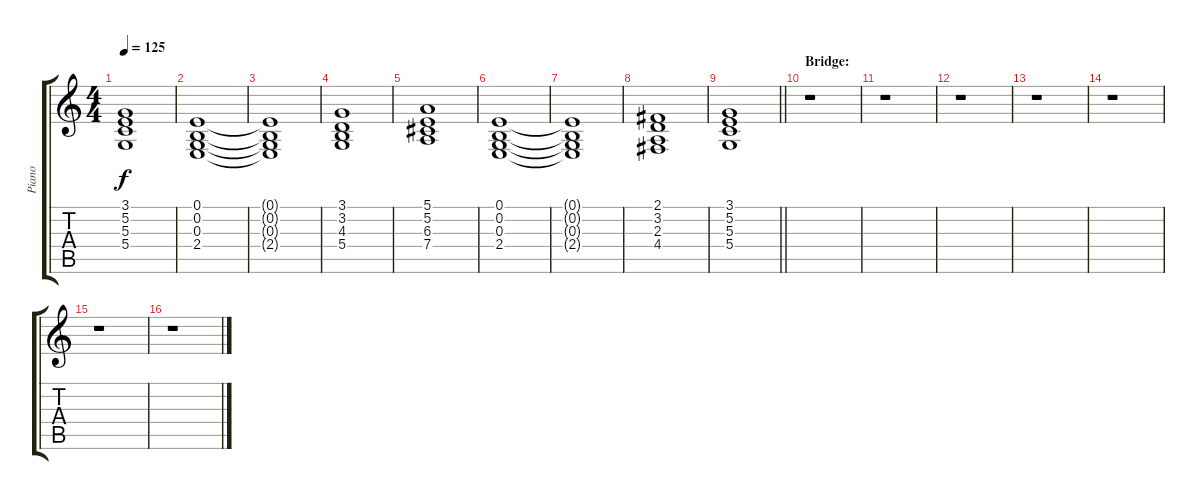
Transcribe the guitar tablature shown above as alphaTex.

\track ("Piano" "Piano") {instrument stringensemble1}
\staff {score tabs}
\tuning (E4 B3 G3 D3 A2 E2) {hide}
\ts (4 4)
\tempo 125
\clef g2
\ks c
(3.1 5.2 5.3 5.4).1{dy f} |
(0.1 0.2 0.3 2.4).1 |
(0.1{t} 0.2{t} 0.3{t} 2.4{t}).1 |
(3.1 3.2 4.3 5.4).1 |
(5.1 5.2 6.3 7.4).1 |
(0.1 0.2 0.3 2.4).1 |
(0.1{t} 0.2{t} 0.3{t} 2.4{t}).1 |
(2.1 3.2 2.3 4.4).1 |
\barLineRight lightlight
(3.1 5.2 5.3 5.4).1 |
\section ("" "Bridge:")
r.1 |
r.1 |
r.1 |
r.1 |
r.1 |
r.1 |
r.1
